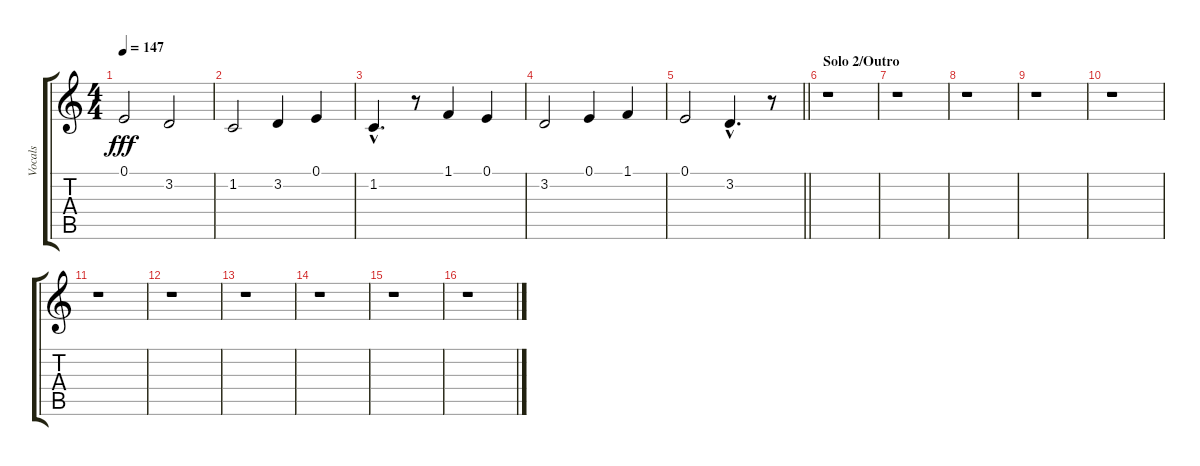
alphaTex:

\track ("Vocals" "Vocals") {instrument altosax}
\staff {score tabs}
\tuning (E4 B3 G3 D3 A2 E2) {hide}
\ts (4 4)
\tempo 147
\clef g2
\ks aminor
0.1.2{dy fff} 3.2.2 |
1.2.2 3.2.4 0.1.4 |
1.2{hac}.4{d} r.8 1.1.4 0.1.4 |
3.2.2 0.1.4 1.1.4 |
\barLineRight lightlight
0.1.2 3.2{hac}.4{d} r.8 |
\section ("" "Solo 2/Outro")
r.1 |
r.1 |
r.1 |
r.1 |
r.1 |
r.1 |
r.1 |
r.1 |
r.1 |
r.1 |
r.1
